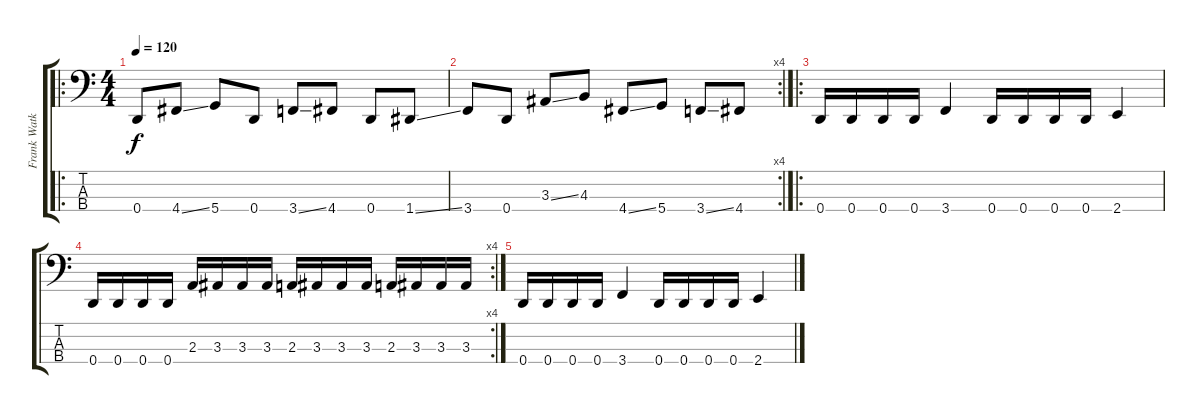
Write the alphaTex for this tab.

\track ("Frank Watkins" "Frank Watk") {instrument electricbasspick}
\staff {score tabs}
\tuning (F2 C2 G1 D1) {hide}
\ro
\ts (4 4)
\tempo 120
\clef f4
\ks c
0.4.8{dy f} 4.4{ss}.8 5.4.8 0.4.8 3.4{ss}.8 4.4.8 0.4.8 1.4{ss}.8 |
\rc 4
3.4.8 0.4.8 3.3{ss}.8 4.3.8 4.4{ss}.8 5.4.8 3.4{ss}.8 4.4.8 |
\ro
0.4.16 0.4.16 0.4.16 0.4.16 3.4.4 0.4.16 0.4.16 0.4.16 0.4.16 2.4.4 |
\rc 4
0.4.16 0.4.16 0.4.16 0.4.16 2.3.16 3.3.16 3.3.16 3.3.16 2.3.16 3.3.16 3.3.16 3.3.16 2.3.16 3.3.16 3.3.16 3.3.16 |
0.4.16 0.4.16 0.4.16 0.4.16 3.4.4 0.4.16 0.4.16 0.4.16 0.4.16 2.4.4
